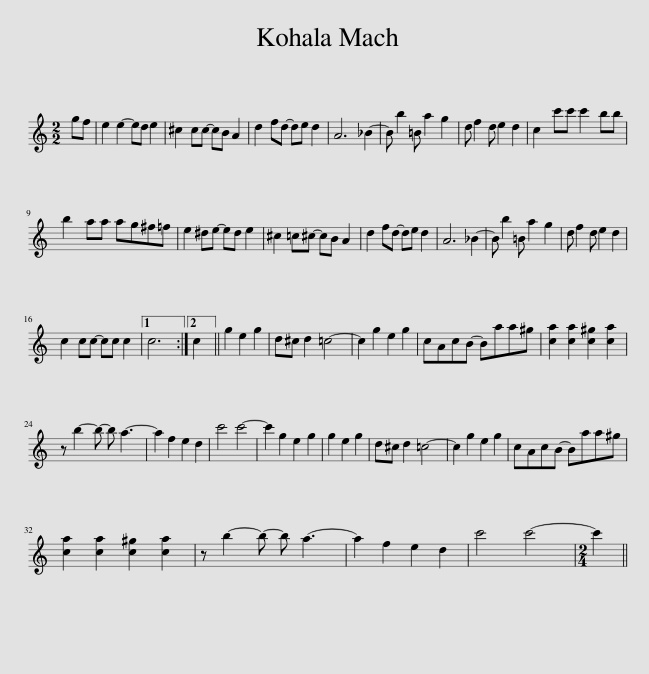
X:1
L:1/8
M:2/2
I:linebreak $
K:C
V:1 treble
V:1
 gf | e2 e2- ed e2 | ^c2 cc- cB A2 | d2 fd- de d2 | A6 _B2- | %5
 B b2 =B a2 g2 | d f2 d e2 d2 | c2 c'c' c'2 bb |$ b2 aa ag^f=f | e2 ^de- ed e2 | %10
 ^c2 =c^c- cB A2 | d2 fd- de d2 | A6 _B2- | B b2 =B a2 g2 | d f2 d e2 d2 |$ %15
 c2 cc- cc c2 |1 c6 :|2 c2 || g2 e2 g2 | d^c d2 =c4- | %20
 c2 g2 e2 g2 | cAcB- Baa^g | [ca]2 [ca]2 [c^g]2 [ca]2 |$ z b2- b- b a3- | a2 f2 e2 d2 | %25
 c'4 c'4- | c'2 g2 e2 g2 | g2 e2 g2 | d^c d2 =c4- | c2 g2 e2 g2 | %30
 cAcB- Baa^g |$ [ca]2 [ca]2 [c^g]2 [ca]2 | z b2- b- b a3- | a2 f2 e2 d2 | c'4 c'4- | %35
[M:2/4] c'2 || %36
